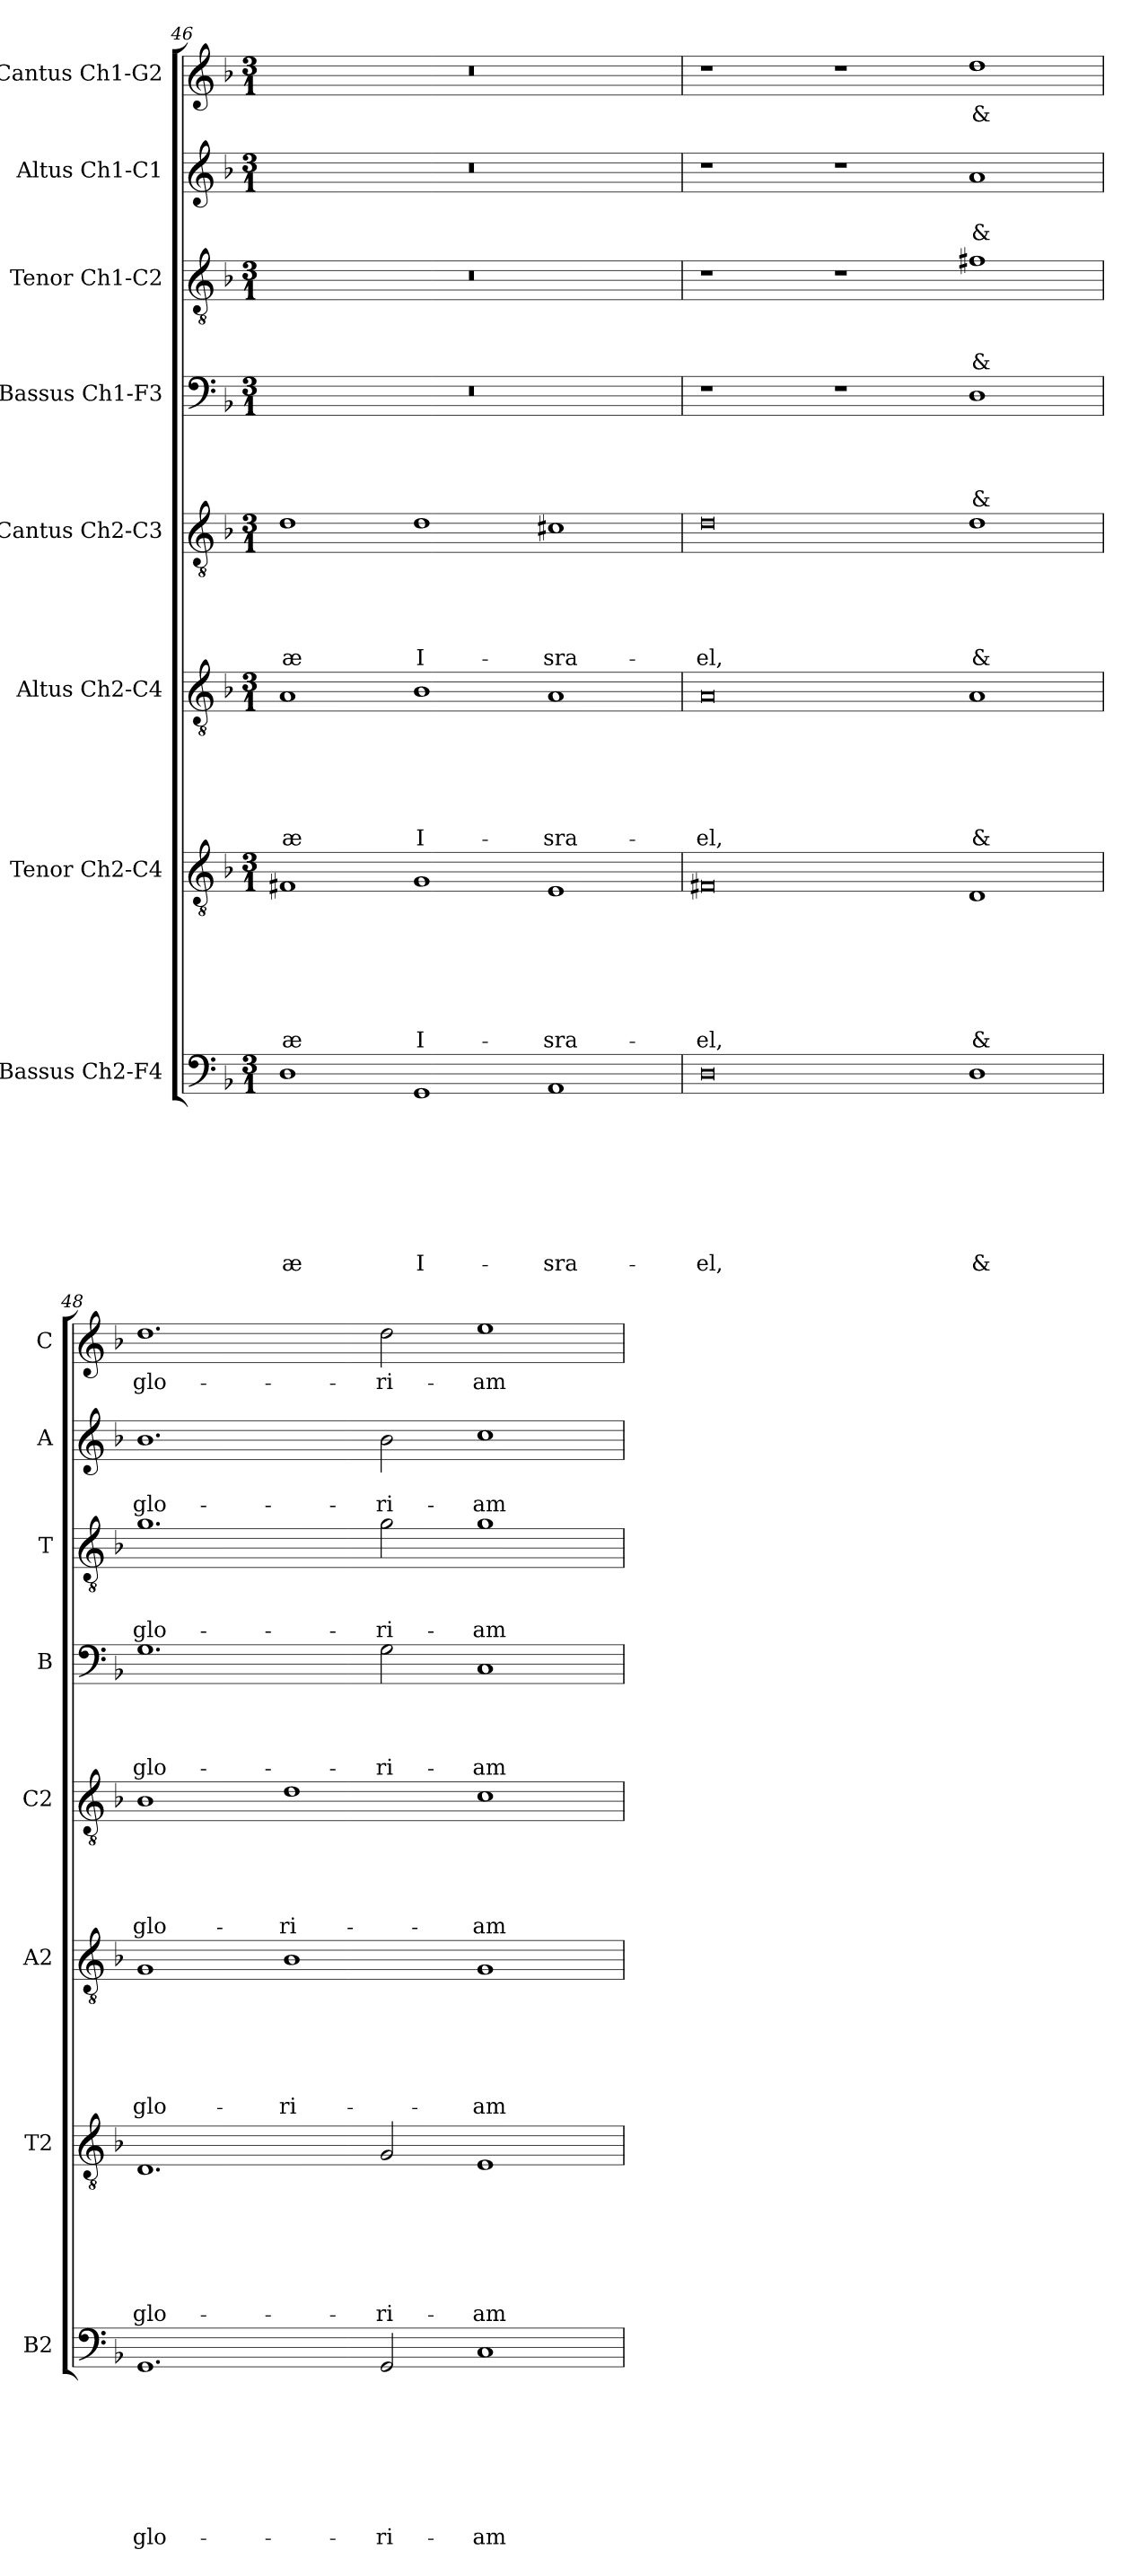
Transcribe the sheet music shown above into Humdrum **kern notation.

**kern	**text	**text	**text	**text	**text	**text	**text	**text	**kern	**text	**text	**text	**text	**text	**text	**text	**kern	**text	**text	**text	**text	**text	**text	**kern	**text	**text	**text	**text	**text	**kern	**text	**text	**text	**text	**kern	**text	**text	**text	**kern	**text	**text	**kern	**text
*part8	*part8	*part8	*part8	*part8	*part8	*part8	*part8	*part8	*part7	*part7	*part7	*part7	*part7	*part7	*part7	*part7	*part6	*part6	*part6	*part6	*part6	*part6	*part6	*part5	*part5	*part5	*part5	*part5	*part5	*part4	*part4	*part4	*part4	*part4	*part3	*part3	*part3	*part3	*part2	*part2	*part2	*part1	*part1
*staff8	*staff8	*staff8	*staff8	*staff8	*staff8	*staff8	*staff8	*staff8	*staff7	*staff7	*staff7	*staff7	*staff7	*staff7	*staff7	*staff7	*staff6	*staff6	*staff6	*staff6	*staff6	*staff6	*staff6	*staff5	*staff5	*staff5	*staff5	*staff5	*staff5	*staff4	*staff4	*staff4	*staff4	*staff4	*staff3	*staff3	*staff3	*staff3	*staff2	*staff2	*staff2	*staff1	*staff1
*I"Bassus Ch2-F4	*	*	*	*	*	*	*	*	*I"Tenor Ch2-C4	*	*	*	*	*	*	*	*I"Altus Ch2-C4	*	*	*	*	*	*	*I"Cantus Ch2-C3	*	*	*	*	*	*I"Bassus Ch1-F3	*	*	*	*	*I"Tenor Ch1-C2	*	*	*	*I"Altus Ch1-C1	*	*	*I"Cantus Ch1-G2	*
*I'B2	*	*	*	*	*	*	*	*	*I'T2	*	*	*	*	*	*	*	*I'A2	*	*	*	*	*	*	*I'C2	*	*	*	*	*	*I'B	*	*	*	*	*I'T	*	*	*	*I'A	*	*	*I'C	*
*clefF4	*	*	*	*	*	*	*	*	*clefGv2	*	*	*	*	*	*	*	*clefGv2	*	*	*	*	*	*	*clefGv2	*	*	*	*	*	*clefF4	*	*	*	*	*clefGv2	*	*	*	*clefG2	*	*	*clefG2	*
*k[b-]	*	*	*	*	*	*	*	*	*k[b-]	*	*	*	*	*	*	*	*k[b-]	*	*	*	*	*	*	*k[b-]	*	*	*	*	*	*k[b-]	*	*	*	*	*k[b-]	*	*	*	*k[b-]	*	*	*k[b-]	*
*F:	*	*	*	*	*	*	*	*	*F:	*	*	*	*	*	*	*	*F:	*	*	*	*	*	*	*F:	*	*	*	*	*	*F:	*	*	*	*	*F:	*	*	*	*F:	*	*	*F:	*
*M3/1	*	*	*	*	*	*	*	*	*M3/1	*	*	*	*	*	*	*	*M3/1	*	*	*	*	*	*	*M3/1	*	*	*	*	*	*M3/1	*	*	*	*	*M3/1	*	*	*	*M3/1	*	*	*M3/1	*
=46	=46	=46	=46	=46	=46	=46	=46	=46	=46	=46	=46	=46	=46	=46	=46	=46	=46	=46	=46	=46	=46	=46	=46	=46	=46	=46	=46	=46	=46	=46	=46	=46	=46	=46	=46	=46	=46	=46	=46	=46	=46	=46	=46
!	!	!	!	!	!	!	!	!LO:LY:b	!	!	!	!	!	!	!	!LO:LY:b	!	!	!	!	!	!	!LO:LY:b	!	!	!	!	!	!LO:LY:b	!	!	!	!	!	!	!	!	!	!	!	!	!	!
1D	.	.	.	.	.	.	.	-æ	1F#X	.	.	.	.	.	.	-æ	1A	.	.	.	.	.	-æ	1d	.	.	.	.	-æ	0.r	.	.	.	.	0.r	.	.	.	0.r	.	.	0.r	.
!	!	!	!	!	!	!	!	!LO:LY:b	!	!	!	!	!	!	!	!LO:LY:b	!	!	!	!	!	!	!LO:LY:b	!	!	!	!	!	!LO:LY:b	!	!	!	!	!	!	!	!	!	!	!	!	!	!
1GG	.	.	.	.	.	.	.	I-	1G	.	.	.	.	.	.	I-	1B-	.	.	.	.	.	I-	1d	.	.	.	.	I-	.	.	.	.	.	.	.	.	.	.	.	.	.	.
!	!	!	!	!	!	!	!	!LO:LY:b	!	!	!	!	!	!	!	!LO:LY:b	!	!	!	!	!	!	!LO:LY:b	!	!	!	!	!	!LO:LY:b	!	!	!	!	!	!	!	!	!	!	!	!	!	!
1AA	.	.	.	.	.	.	.	-sra-	1E	.	.	.	.	.	.	-sra-	1A	.	.	.	.	.	-sra-	1c#X	.	.	.	.	-sra-	.	.	.	.	.	.	.	.	.	.	.	.	.	.
=47	=47	=47	=47	=47	=47	=47	=47	=47	=47	=47	=47	=47	=47	=47	=47	=47	=47	=47	=47	=47	=47	=47	=47	=47	=47	=47	=47	=47	=47	=47	=47	=47	=47	=47	=47	=47	=47	=47	=47	=47	=47	=47	=47
!	!	!	!	!	!	!	!	!LO:LY:b	!	!	!	!	!	!	!	!LO:LY:b	!	!	!	!	!	!	!LO:LY:b	!	!	!	!	!	!LO:LY:b	!	!	!	!	!	!	!	!	!	!	!	!	!	!
0D	.	.	.	.	.	.	.	-el,	0F#X	.	.	.	.	.	.	-el,	0A	.	.	.	.	.	-el,	0d	.	.	.	.	-el,	1r	.	.	.	.	1r	.	.	.	1r	.	.	1r	.
.	.	.	.	.	.	.	.	.	.	.	.	.	.	.	.	.	.	.	.	.	.	.	.	.	.	.	.	.	.	1r	.	.	.	.	1r	.	.	.	1r	.	.	1r	.
!	!	!	!	!	!	!	!	!LO:LY:b	!	!	!	!	!	!	!	!LO:LY:b	!	!	!	!	!	!	!LO:LY:b	!	!	!	!	!	!LO:LY:b	!	!	!	!	!LO:LY:b	!	!	!	!LO:LY:b	!	!	!LO:LY:b	!	!LO:LY:b
1D	.	.	.	.	.	.	.	&	1D	.	.	.	.	.	.	&	1A	.	.	.	.	.	&	1d	.	.	.	.	&	1D	.	.	.	&	1f#X	.	.	&	1a	.	&	1dd	&
=48	=48	=48	=48	=48	=48	=48	=48	=48	=48	=48	=48	=48	=48	=48	=48	=48	=48	=48	=48	=48	=48	=48	=48	=48	=48	=48	=48	=48	=48	=48	=48	=48	=48	=48	=48	=48	=48	=48	=48	=48	=48	=48	=48
!	!	!	!	!	!	!	!	!LO:LY:b	!	!	!	!	!	!	!	!LO:LY:b	!	!	!	!	!	!	!LO:LY:b	!	!	!	!	!	!LO:LY:b	!	!	!	!	!LO:LY:b	!	!	!	!LO:LY:b	!	!	!LO:LY:b	!	!LO:LY:b
1.GG	.	.	.	.	.	.	.	glo-	1.D	.	.	.	.	.	.	glo-	1G	.	.	.	.	.	glo-	1B-	.	.	.	.	glo-	1.G	.	.	.	glo-	1.g	.	.	glo-	1.b-	.	glo-	1.dd	glo-
!	!	!	!	!	!	!	!	!	!	!	!	!	!	!	!	!	!	!	!	!	!	!	!LO:LY:b	!	!	!	!	!	!LO:LY:b	!	!	!	!	!	!	!	!	!	!	!	!	!	!
.	.	.	.	.	.	.	.	.	.	.	.	.	.	.	.	.	1B-	.	.	.	.	.	-ri-	1d	.	.	.	.	-ri-	.	.	.	.	.	.	.	.	.	.	.	.	.	.
!	!	!	!	!	!	!	!	!LO:LY:b	!	!	!	!	!	!	!	!LO:LY:b	!	!	!	!	!	!	!	!	!	!	!	!	!	!	!	!	!	!LO:LY:b	!	!	!	!LO:LY:b	!	!	!LO:LY:b	!	!LO:LY:b
2GG/	.	.	.	.	.	.	.	-ri-	2G/	.	.	.	.	.	.	-ri-	.	.	.	.	.	.	.	.	.	.	.	.	.	2G\	.	.	.	-ri-	2g\	.	.	-ri-	2b-\	.	-ri-	2dd\	-ri-
!	!	!	!	!	!	!	!	!LO:LY:b	!	!	!	!	!	!	!	!LO:LY:b	!	!	!	!	!	!	!LO:LY:b	!	!	!	!	!	!LO:LY:b	!	!	!	!	!LO:LY:b	!	!	!	!LO:LY:b	!	!	!LO:LY:b	!	!LO:LY:b
1C	.	.	.	.	.	.	.	-am	1E	.	.	.	.	.	.	-am	1G	.	.	.	.	.	-am	1c	.	.	.	.	-am	1C	.	.	.	-am	1g	.	.	-am	1cc	.	-am	1ee	-am
=	=	=	=	=	=	=	=	=	=	=	=	=	=	=	=	=	=	=	=	=	=	=	=	=	=	=	=	=	=	=	=	=	=	=	=	=	=	=	=	=	=	=	=
*-	*-	*-	*-	*-	*-	*-	*-	*-	*-	*-	*-	*-	*-	*-	*-	*-	*-	*-	*-	*-	*-	*-	*-	*-	*-	*-	*-	*-	*-	*-	*-	*-	*-	*-	*-	*-	*-	*-	*-	*-	*-	*-	*-
